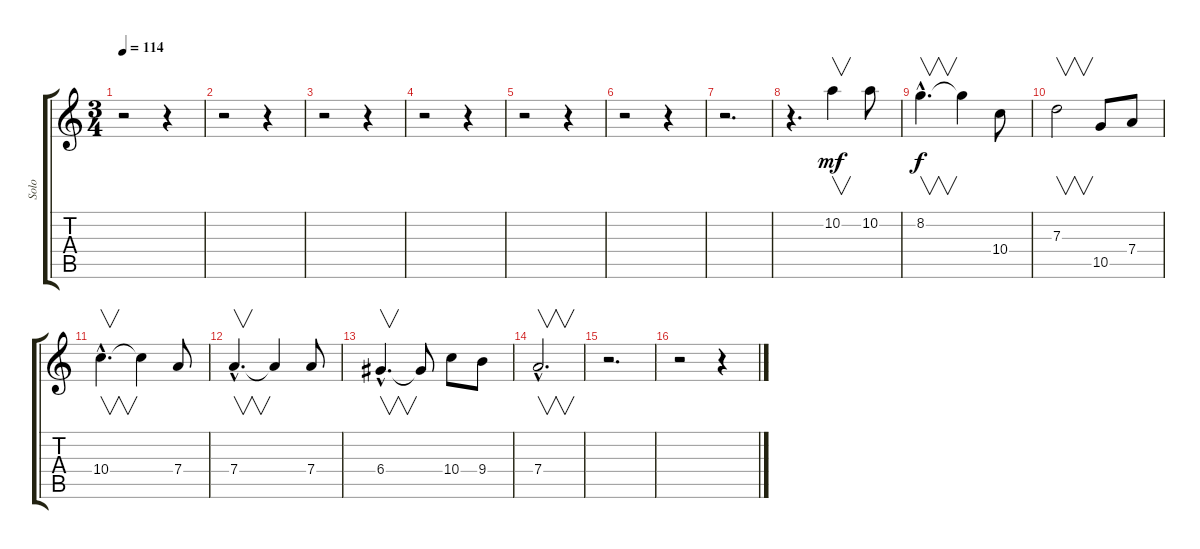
\track ("Solo" "Solo") {instrument distortionguitar}
\staff {score tabs}
\tuning (E4 B3 G3 D3 A2 E2) {hide}
\ts (3 4)
\tempo 114
\clef g2
\ks c
r.2{dy mf} r.4 |
r.2 r.4 |
r.2 r.4 |
r.2 r.4 |
r.2 r.4 |
r.2 r.4 |
r.2{d} |
r.4{d} 10.2.4{v} 10.2.8 |
8.2{hac}.4{v d dy f} 8.2{t}.4 10.4.8 |
7.3.2{v} 10.5.8 7.4.8 |
10.4{hac}.4{v d} 10.4{t}.4 7.4.8 |
7.4{hac}.4{v d} 7.4{t}.4 7.4.8 |
6.4{hac}.4{v d} 6.4{t}.8 10.4.8 9.4.8 |
7.4{hac}.2{v d} |
r.2{d} |
r.2 r.4
